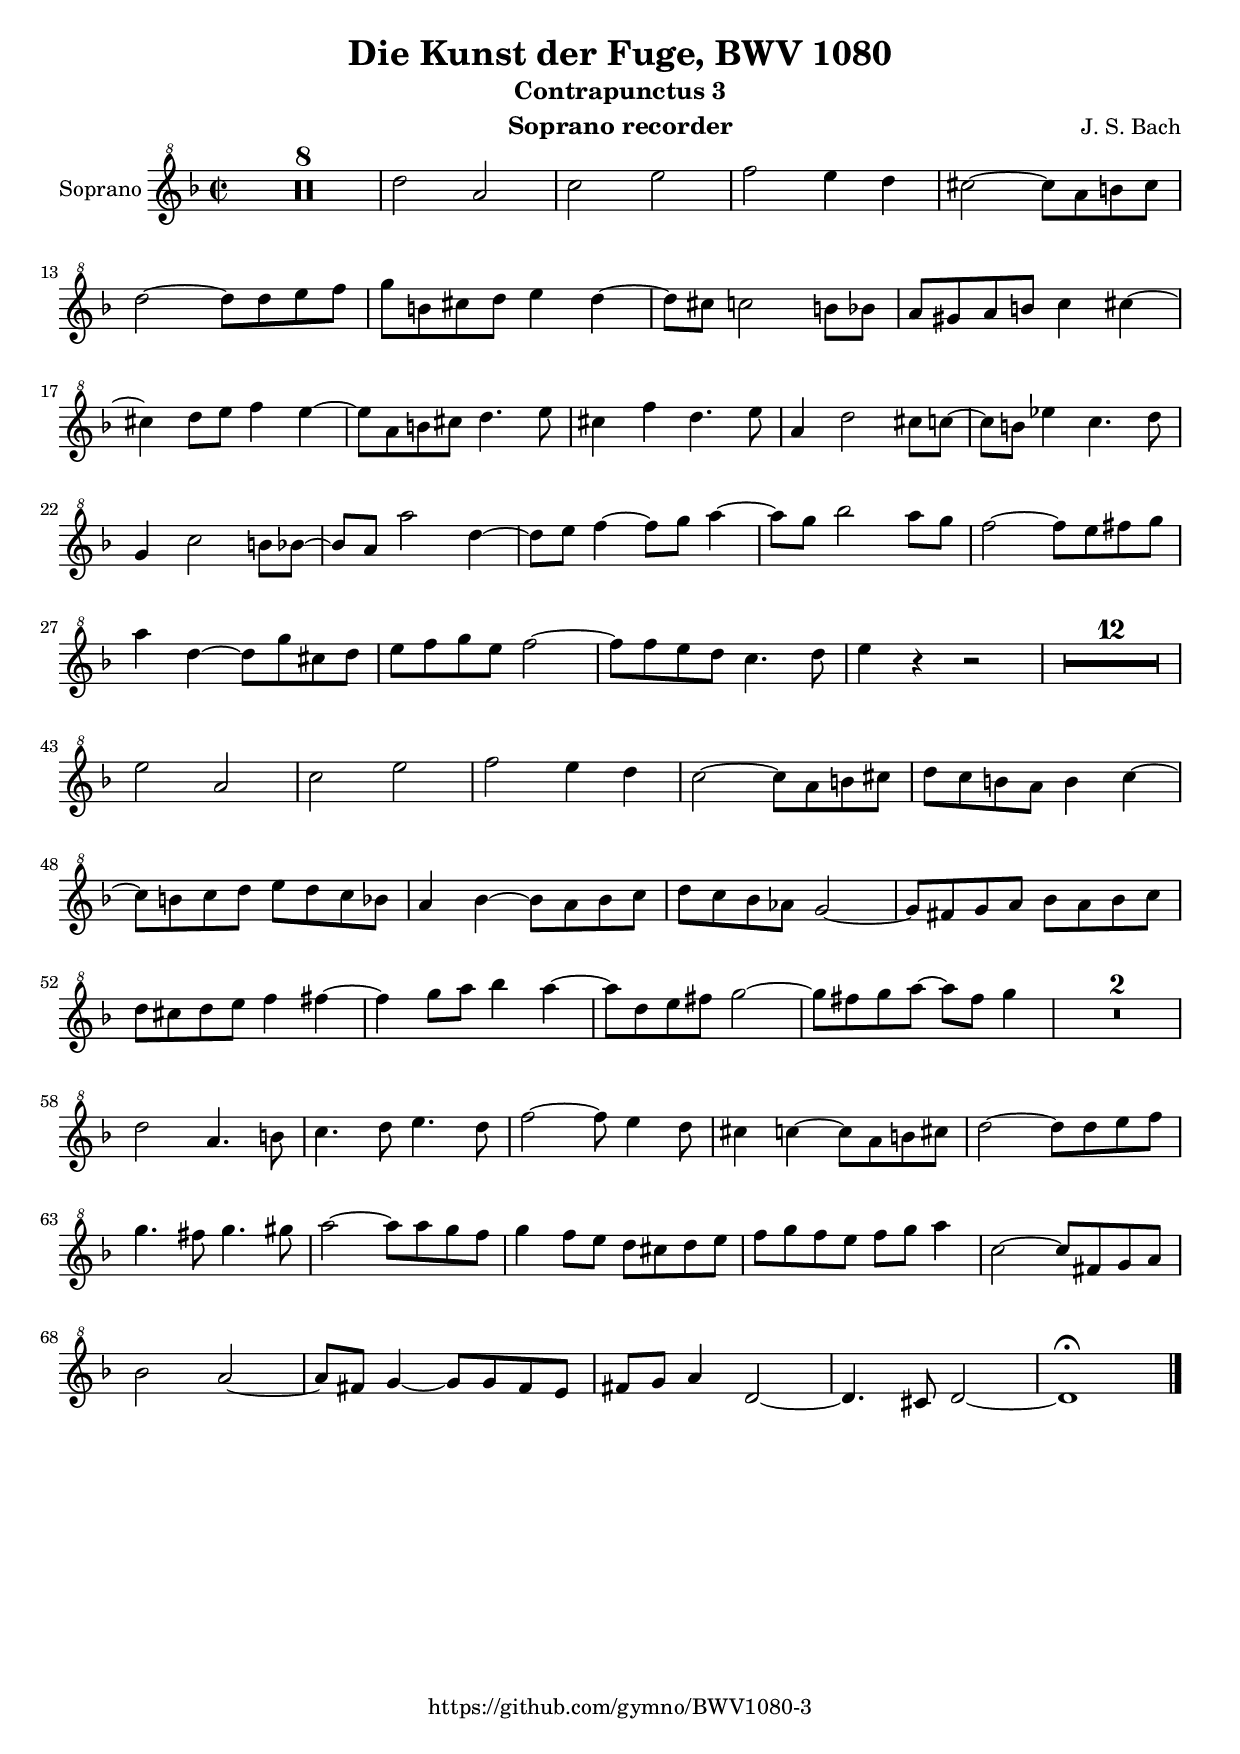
\version "2.24.0"
\version "2.24.0"

soprano=\new Voice \compressMMRests { \relative c'''{
  \set Staff.instrumentName=#"Soprano"
  \set Staff.midiInstrument = #"recorder"
  \time 2/2
  \key d \minor
  % https://lilypond.org/doc/v2.21/Documentation/notation/displaying-pitches
  \clef "treble^8"


%\set Score.skipTypesetting = ##t

    %%1
  R1*8|d2 a |
  %%10
  c e|f e4 d|cis2~ cis8 a b cis|d2~ d8 d e f|
  g b, cis d e4 d~|d8 cis c2 b8 bes|a gis a b c4 cis~|
  cis d8 e f4 e~|e8 a, b cis d4. e8|cis4 f d4. e8|
  %%20
  a,4 d2 cis8 c~|c b es4 c4. d8|g,4 c2 b8 bes~|bes a a'2 d,4~|
  d8 e f4~ f8 g a4~|a8 g bes2 a8 g|f2~ f8 e fis g|
  a4 d,~ d8 g cis, d|e f g e f2~|f8 f e d c4. d8|
  %%30
  e4 r r2|R1*12|
  %%40
  e2 a,|c e|f e4 d|c2~ c8 a b cis|d c b a b4 c~|
  c8 b c d e d c bes|a4 bes~ bes8 a bes c|
  %%50
  d c bes as g2~|g8 fis g a bes a bes c|d cis d e f4 fis~|
  fis g8 a bes4 a~|a8 d, e fis g2~|g8 fis g a~ a fis g4|
  R1*2|d2 a4. b8|c4. d8 e4. d8|
  %%60
  f2~ f8 e4 d8|cis4 c4~ c8 a b cis|d2~ d8 d e f|
  g4. fis8 g4. gis8|a2~ a8 a g f|g4 f8 e d cis d e|
  f g f e f g a4|c,2~ c8 fis, g a|bes2 a~|a8 fis g4~ g8 g fis e|
  %%70
  fis g a4 d,2~|d4. cis8 d2~|d1\fermata
  
\set Score.skipTypesetting = ##f
\bar "|." }}   %*********************************


 #(set-global-staff-size 19)

\book {
  \header{
    title = "Die Kunst der Fuge, BWV 1080"
    composer="J. S. Bach"
    instrument="Soprano recorder"
    subtitle = "Contrapunctus 3"
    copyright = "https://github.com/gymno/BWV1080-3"
  }


  \paper {
    oddHeaderMarkup = \markup \fill-line
    { 
      \unless \on-first-page \fromproperty #'header:instrument 
      \unless \on-first-page \fromproperty #'header:title 
      \if \should-print-page-number \fromproperty #'page:page-number-string    
    }
    evenHeaderMarkup = \oddHeaderMarkup
  }
  
  \score {
    \new StaffGroup \keepWithTag #'soprano \soprano
    \layout { 
      \context {
        \Score
        \override SpacingSpanner.spacing-increment = #2
      }
    }
  }
}


